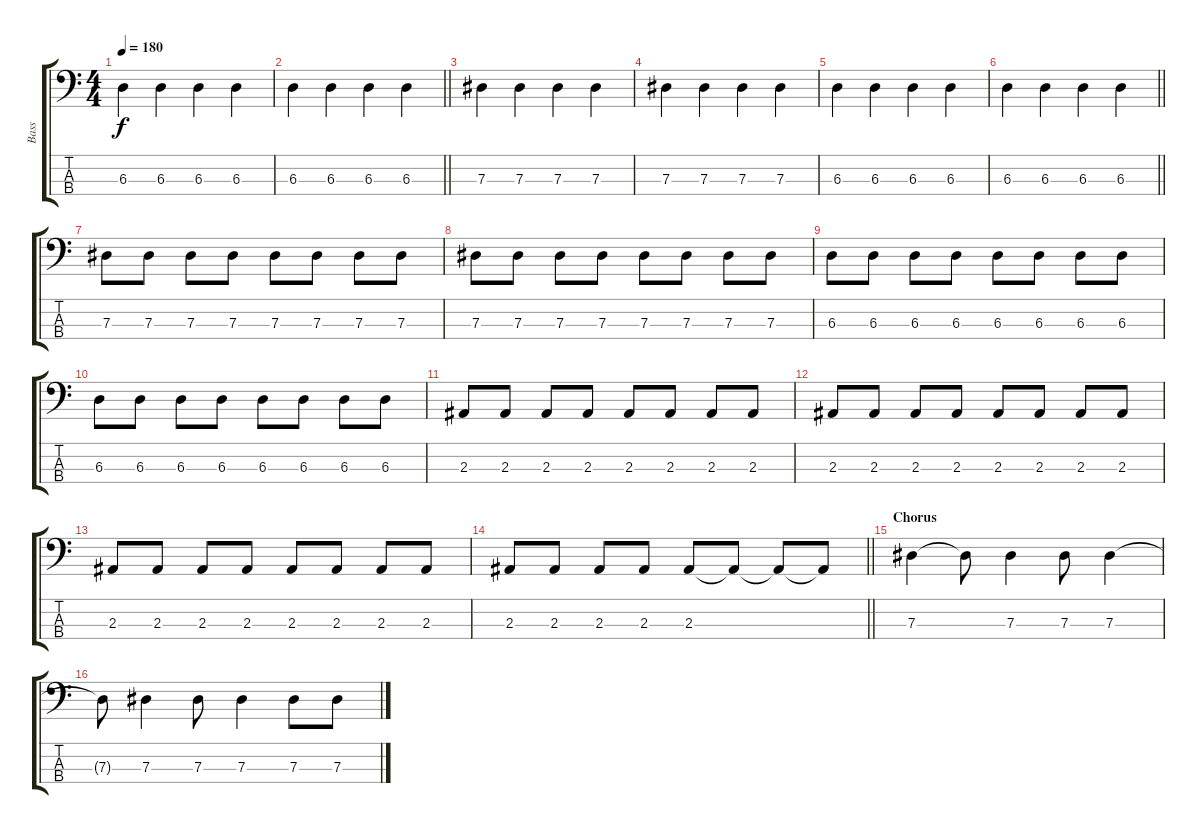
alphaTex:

\track ("Bass" "Bass") {instrument electricbassfinger}
\staff {score tabs}
\tuning (Gb2 Db2 Ab1 Eb1) {hide}
\ts (4 4)
\tempo 180
\clef f4
\ks c
6.3.4{dy f} 6.3.4 6.3.4 6.3.4 |
\barLineRight lightlight
6.3.4 6.3.4 6.3.4 6.3.4 |
7.3.4 7.3.4 7.3.4 7.3.4 |
7.3.4 7.3.4 7.3.4 7.3.4 |
6.3.4 6.3.4 6.3.4 6.3.4 |
\barLineRight lightlight
6.3.4 6.3.4 6.3.4 6.3.4 |
7.3.8 7.3.8 7.3.8 7.3.8 7.3.8 7.3.8 7.3.8 7.3.8 |
7.3.8 7.3.8 7.3.8 7.3.8 7.3.8 7.3.8 7.3.8 7.3.8 |
6.3.8 6.3.8 6.3.8 6.3.8 6.3.8 6.3.8 6.3.8 6.3.8 |
6.3.8 6.3.8 6.3.8 6.3.8 6.3.8 6.3.8 6.3.8 6.3.8 |
2.3.8 2.3.8 2.3.8 2.3.8 2.3.8 2.3.8 2.3.8 2.3.8 |
2.3.8 2.3.8 2.3.8 2.3.8 2.3.8 2.3.8 2.3.8 2.3.8 |
2.3.8 2.3.8 2.3.8 2.3.8 2.3.8 2.3.8 2.3.8 2.3.8 |
\barLineRight lightlight
2.3.8 2.3.8 2.3.8 2.3.8 2.3.8 2.3{t}.8 2.3{t}.8 2.3{t}.8 |
\section ("" "Chorus")
7.3.4 7.3{t}.8 7.3.4 7.3.8 7.3.4 |
7.3{t}.8 7.3.4 7.3.8 7.3.4 7.3.8 7.3.8
